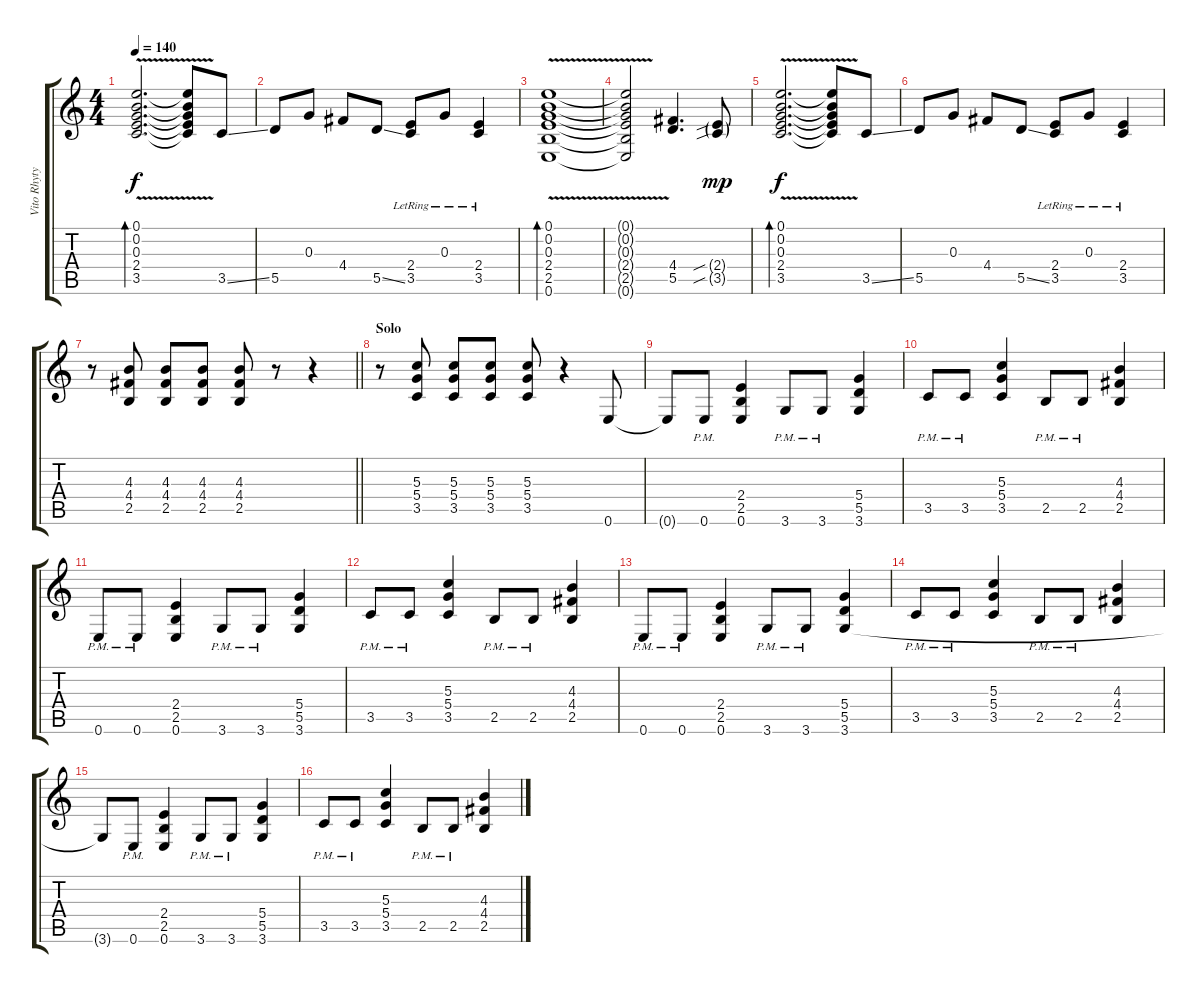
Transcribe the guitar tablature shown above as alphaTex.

\track ("Vito Rhytym" "Vito Rhyty") {instrument distortionguitar}
\staff {score tabs}
\tuning (E4 B3 G3 D3 A2 E2) {hide}
\ts (4 4)
\tempo 140
\clef g2
\ks c
(0.1 0.2 0.3{v} 2.4 3.5).2{d bd 120 dy f} (0.1{t} 0.2{t} 0.3{t} 2.4{t} 3.5{t}).8 3.5{ss}.8 |
5.5.8 0.3.8 4.4.8 5.5{ss}.8 (2.4{lr} 3.5).8 0.3{lr}.8 (2.4 3.5{lr}).4 |
(0.1{v} 0.2 0.3 2.4 2.5 0.6).1{bd 120} |
(0.1{t} 0.2{t} 0.3{t} 2.4{t} 2.5{t} 0.6{t}).2 (4.4 5.5).4{d} (2.4{sib g} 3.5{sib g}).8{dy mp} |
(0.1 0.2 0.3{v} 2.4 3.5).2{d bd 120 dy f} (0.1{t} 0.2{t} 0.3{t} 2.4{t} 3.5{t}).8 3.5{ss}.8 |
5.5.8 0.3.8 4.4.8 5.5{ss}.8 (2.4{lr} 3.5).8 0.3{lr}.8 (2.4 3.5{lr}).4 |
\barLineRight lightlight
r.8 (4.3 4.4 2.5).8{instrument distortionguitar} (4.3 4.4 2.5).8 (4.3 4.4 2.5).8 (4.3 4.4 2.5).8 r.8 r.4 |
\section ("" "Solo")
r.8 (5.3 5.4 3.5).8 (5.3 5.4 3.5).8 (5.3 5.4 3.5).8 (5.3 5.4 3.5).8 r.4 0.6.8 |
0.6{t}.8 0.6{pm}.8 (2.4 2.5 0.6).4 3.6{pm}.8 3.6{pm}.8 (5.4 5.5 3.6).4 |
3.5{pm}.8 3.5{pm}.8 (5.3 5.4 3.5).4 2.5{pm}.8 2.5{pm}.8 (4.3 4.4 2.5).4 |
0.6{pm}.8 0.6{pm}.8 (2.4 2.5 0.6).4 3.6{pm}.8 3.6{pm}.8 (5.4 5.5 3.6).4 |
3.5{pm}.8 3.5{pm}.8 (5.3 5.4 3.5).4 2.5{pm}.8 2.5{pm}.8 (4.3 4.4 2.5).4 |
0.6{pm}.8 0.6{pm}.8 (2.4 2.5 0.6).4 3.6{pm}.8 3.6{pm}.8 (5.4 5.5 3.6).4 |
3.5{pm}.8 3.5{pm}.8 (5.3 5.4 3.5).4 2.5{pm}.8 2.5{pm}.8 (4.3 4.4 2.5).4 |
3.6{t}.8 0.6{pm}.8 (2.4 2.5 0.6).4 3.6{pm}.8 3.6{pm}.8 (5.4 5.5 3.6).4 |
3.5{pm}.8 3.5{pm}.8 (5.3 5.4 3.5).4 2.5{pm}.8 2.5{pm}.8 (4.3 4.4 2.5).4
